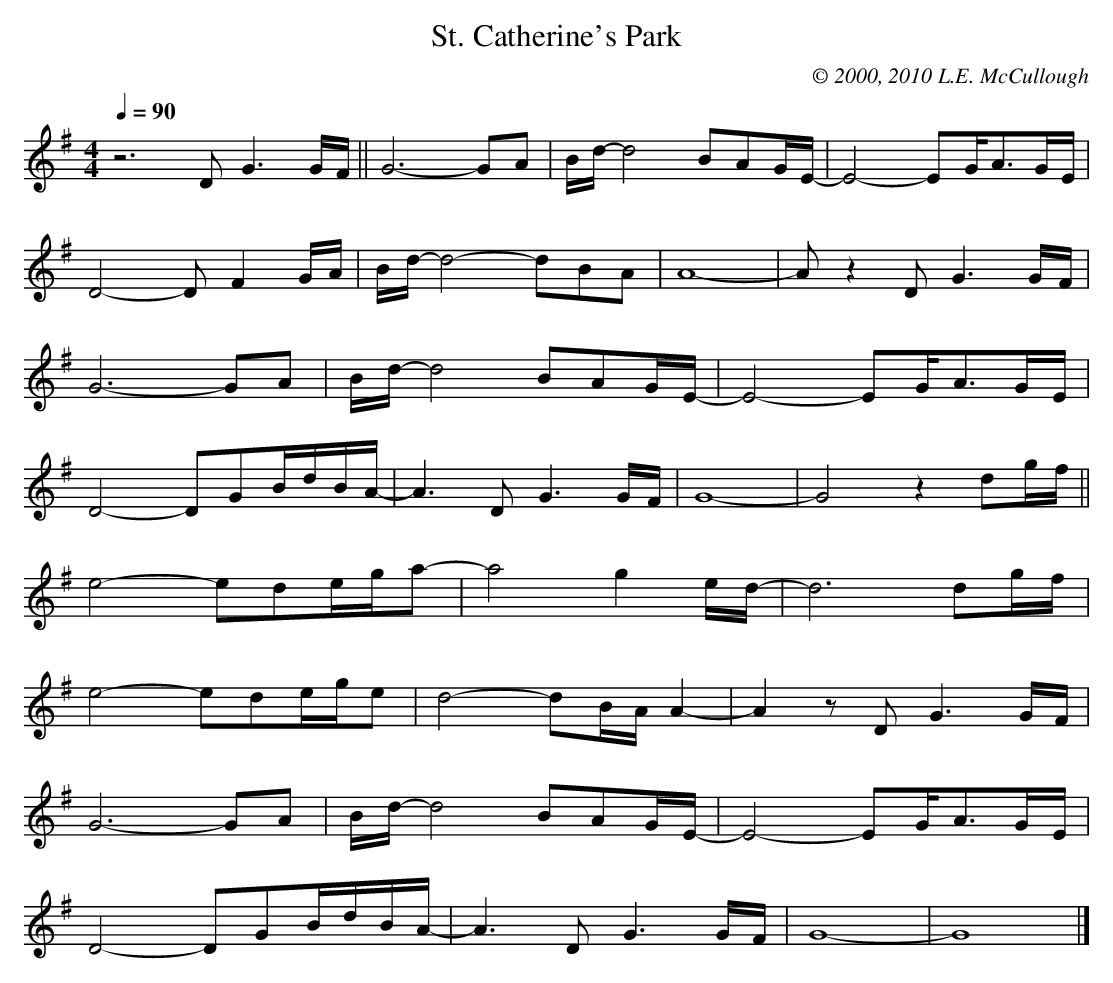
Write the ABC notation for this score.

X:1
T:St. Catherine's Park
C:© 2000, 2010 L.E. McCullough
M:4/4
L:1/8
Q:1/4=90
K:G
z6 D G3 G/F/||G6-GA|B/d/-d4 BAG/E/-|E4-EG<AG/E/|
D4-D F2 G/A/|B/d/-d4-dBA|A8-|Az2 DG3 G/F/|
G6-GA|B/d/-d4 BAG/E/-|E4-EG<AG/E/|
D4-DGB/d/B/A/-|A3D G3 G/F/|G8-|G4z2 dg/f/||
e4-ede/g/a-|a4 g2 e/d/-|d6 dg/f/|
e4-ede/g/e|d4-dB/A/ A2-|A2z D G3G/F/|
G6-GA|B/d/-d4 BAG/E/-|E4-EG<AG/E/|
D4-DGB/d/B/A/-|A3D G3 G/F/|G8-|G8|]
